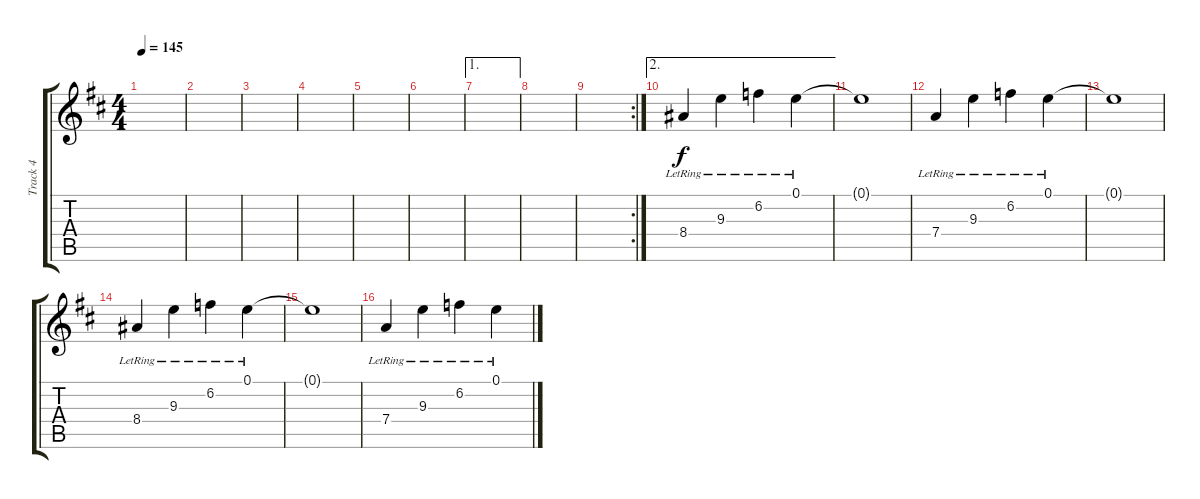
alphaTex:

\track ("Track 4" "Track 4") {instrument distortionguitar}
\staff {score tabs}
\tuning (E4 B3 G3 D3 A2 D2) {hide}
\ts (4 4)
\tempo 145
\clef g2
\ks d
|
|
|
|
|
|
\ae 1
|
|
\rc 2
|
\ae 2
8.4{lr}.4 9.3{lr}.4 6.2{lr}.4 0.1{lr}.4 |
0.1{t}.1 |
7.4{lr}.4 9.3{lr}.4 6.2{lr}.4 0.1{lr}.4 |
0.1{t}.1 |
8.4{lr}.4 9.3{lr}.4 6.2{lr}.4 0.1{lr}.4 |
0.1{t}.1 |
7.4{lr}.4 9.3{lr}.4 6.2{lr}.4 0.1{lr}.4
